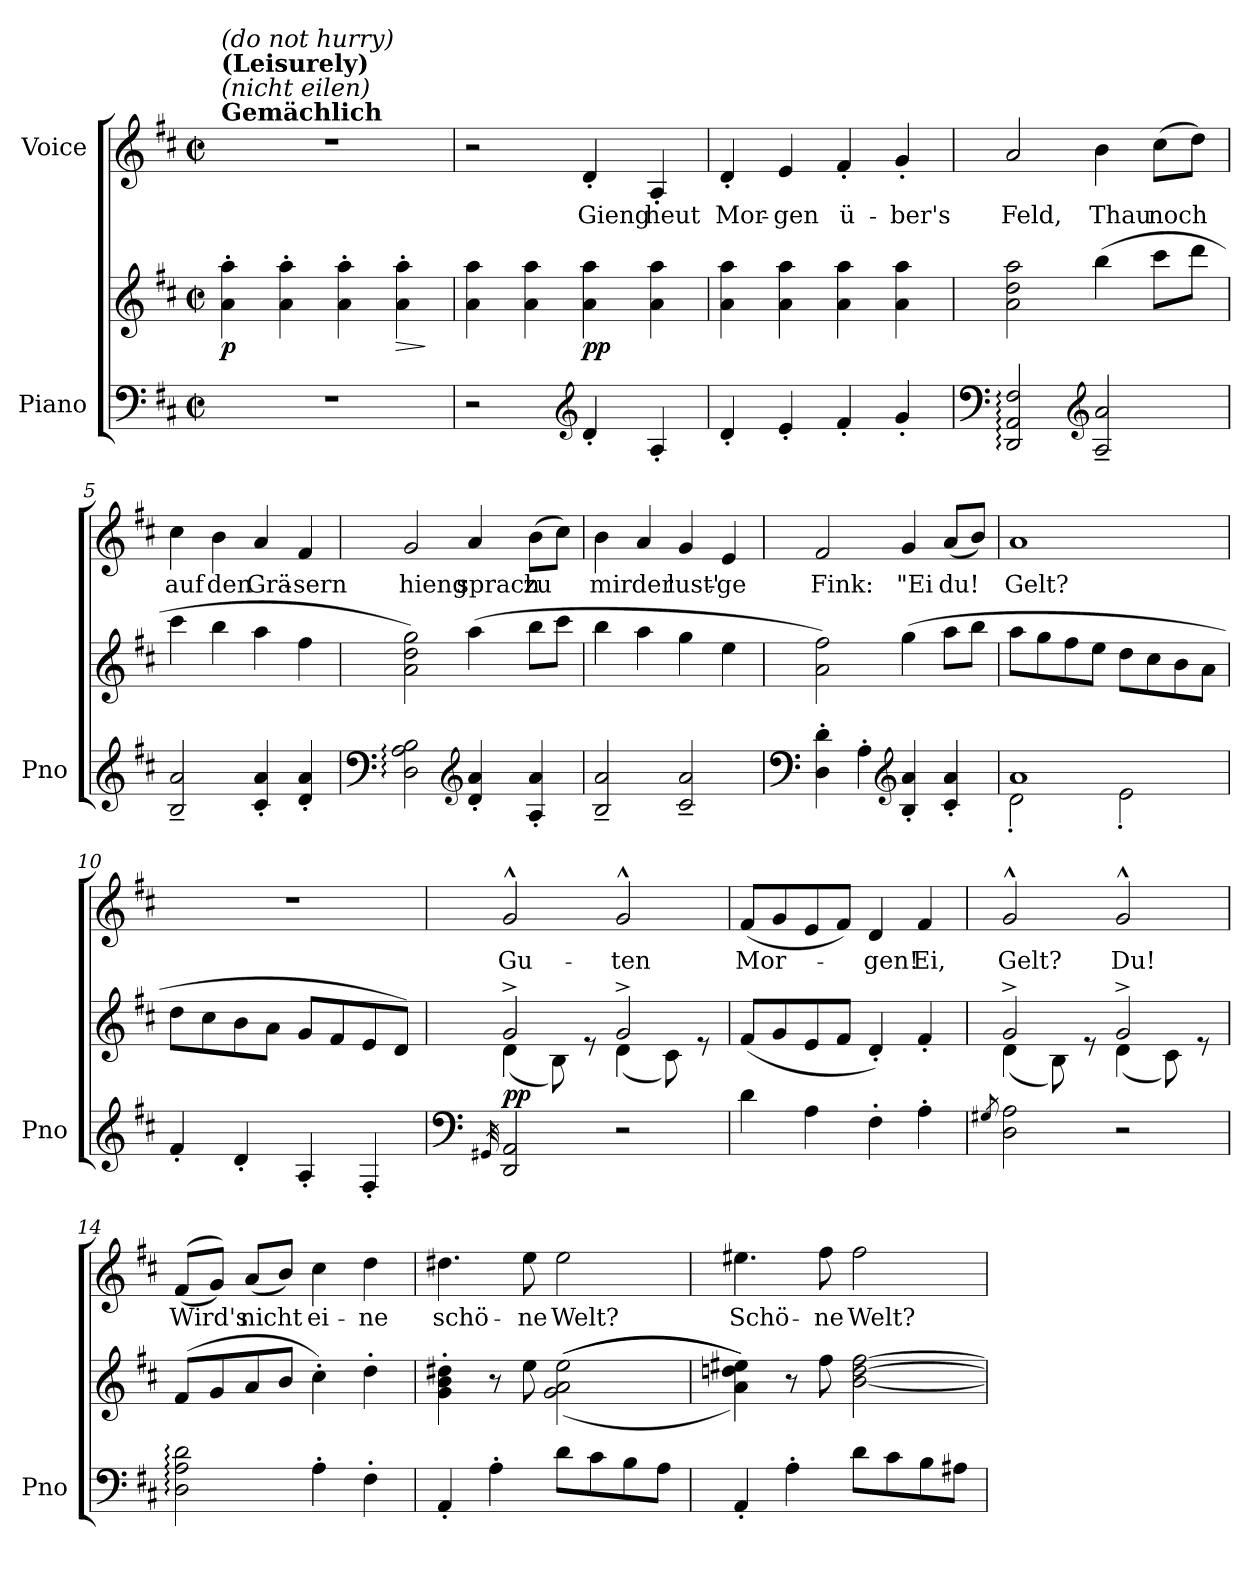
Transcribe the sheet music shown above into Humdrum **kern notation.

**kern	**kern	**dynam	**kern	**text
*part2	*part2	*part2	*part1	*part1
*staff3	*staff2	*staff2/3	*staff1	*staff1
*I"Piano	*	*	*I"Voice	*
*I'Pno	*	*	*	*
*clefF4	*clefG2	*	*clefG2	*
*k[f#c#]	*k[f#c#]	*	*k[f#c#]	*
*M2/2	*M2/2	*	*M2/2	*
*met(c|)	*met(c|)	*	*met(c|)	*
=1	=1	=1	=1	=1
!	!	!	!LO:TX:a:B:t=Gemächlich	!
!	!	!	!LO:TX:a:i:t=(nicht eilen)	!
!	!	!	!LO:TX:a:B:t=(Leisurely)	!
!	!	!	!LO:TX:a:i:t=(do not hurry)	!
!	!	!LO:DY:b	!	!
1r	4a\' 4aa\'	p	1r	.
.	4a\' 4aa\'	.	.	.
.	4a\' 4aa\'	.	.	.
!	!	!LO:HP:b	!	!
.	4a\' 4aa\'	>	.	.
.	.	]	.	.
=2	=2	=2	=2	=2
2r	4a\ 4aa\	.	2r	.
.	4a\ 4aa\	.	.	.
*clefG2	*	*	*	*
!	!	!LO:DY:b	!	!LO:LY:b
4d'/	4a\ 4aa\	pp	4d'/	Gieng
!	!	!	!	!LO:LY:b
4A'/	4a\ 4aa\	.	4A'/	heut
=3	=3	=3	=3	=3
!	!	!	!	!LO:LY:b
4d'/	4a\ 4aa\	.	4d'/	Mor-
!	!	!	!	!LO:LY:b
4e'/	4a\ 4aa\	.	4e/	-gen
!	!	!	!	!LO:LY:b
4f#'/	4a\ 4aa\	.	4f#'/	ü-
!	!	!	!	!LO:LY:b
4g'/	4a\ 4aa\	.	4g'/	-ber's
=4	=4	=4	=4	=4
*clefF4	*	*	*	*
!	!	!	!	!LO:LY:b
2DD/: 2AA/: 2F#/:	2a\ 2dd\ 2aa\	.	2a/	Feld,
*clefG2	*	*	*	*
!	!	!	!	!LO:LY:b
2A/~ 2a/~	(4bb\	.	4b\	Thau
!	!	!	!	!LO:LY:b
.	8ccc#\L	.	(8cc#\L	-noch
.	8ddd\J	.	8dd\J)	.
!!LO:LB:g=z
=5	=5	=5	=5	=5
!	!	!	!	!LO:LY:b
2B/~ 2a/~	4ccc#\	.	4cc#\	auf
!	!	!	!	!LO:LY:b
.	4bb\	.	4b\	den
!	!	!	!	!LO:LY:b
4c#/' 4a/'	4aa\	.	4a/	Grä-
!	!	!	!	!LO:LY:b
4d/' 4a/'	4ff#\	.	4f#/	-sern
=6	=6	=6	=6	=6
*clefF4	*	*	*	*
!	!	!	!	!LO:LY:b
2D\: 2A\: 2B\:	2a\ 2dd\ 2gg\)	.	2g/	hieng
*clefG2	*	*	*	*
!	!	!	!	!LO:LY:b
4d/' 4a/'	(4aa\	.	4a/	sprach
!	!	!	!	!LO:LY:b
4A/' 4a/'	8bb\L	.	(8b\L	zu
.	8ccc#\J	.	8cc#\J)	.
=7	=7	=7	=7	=7
!	!	!	!	!LO:LY:b
2B/~ 2a/~	4bb\	.	4b\	mir
!	!	!	!	!LO:LY:b
.	4aa\	.	4a/	der
!	!	!	!	!LO:LY:b
2c#/~ 2a/~	4gg\	.	4g/	lust'-
!	!	!	!	!LO:LY:b
.	4ee\	.	4e/	-ge
=8	=8	=8	=8	=8
*clefF4	*	*	*	*
!	!	!	!	!LO:LY:b
4D\' 4d\'	2a\ 2ff#\)	.	2f#/	Fink:
4A'\	.	.	.	.
*clefG2	*	*	*	*
!	!	!	!	!LO:LY:b
4B/' 4a/'	(4gg\	.	4g/	"Ei
!	!	!	!	!LO:LY:b
4c#/' 4a/'	8aa\L	.	(8a/L	du!
.	8bb\J	.	8b/J)	.
=9	=9	=9	=9	=9
*^	*	*	*	*
!	!	!	!	!	!LO:LY:b
1a	2d'\	8aa\L	.	1a	Gelt?
.	.	8gg\	.	.	.
.	.	8ff#\	.	.	.
.	.	8ee\J	.	.	.
.	2e'\	8dd\L	.	.	.
.	.	8cc#\	.	.	.
.	.	8b\	.	.	.
.	.	8a\J	.	.	.
*v	*v	*	*	*	*
!!LO:LB:g=z
=10	=10	=10	=10	=10
4f#'/	8dd\L	.	1r	.
.	8cc#\	.	.	.
4d'/	8b\	.	.	.
.	8a\J	.	.	.
4A'/	8g/L	.	.	.
.	8f#/	.	.	.
4F#'/	8e/	.	.	.
.	8d/J)	.	.	.
=11	=11	=11	=11	=11
*clefF4	*	*	*	*
32qGG#X/	.	.	.	.
*	*^	*	*	*
!	!	!	!LO:DY:a=2	!	!LO:LY:b
2DD/ 2AA/	2g^/	(4d\	pp	2g^^/	Gu-
.	.	8B\)	.	.	.
.	.	8re	.	.	.
!	!	!	!	!	!LO:LY:b
2r	2g^/	(4d\	.	2g^^/	-ten
.	.	8c#\)	.	.	.
.	.	8re	.	.	.
=12	=12	=12	=12	=12	=12
!	!	!	!	!	!LO:LY:b
*	*v	*v	*	*	*
4d\	(8f#/L	.	(8f#/L	Mor-
.	8g/	.	8g/	.
4A\	8e/	.	8e/	.
.	8f#/J	.	8f#/J)	.
!	!	!	!	!LO:LY:b
4F#'\	4d'/)	.	4d/	-gen!
!	!	!	!	!LO:LY:b
4A'\	4f#'/	.	4f#/	Ei,
=13	=13	=13	=13	=13
8qG#X/	.	.	.	.
*	*^	*	*	*
!	!	!	!	!	!LO:LY:b
2D\ 2A\	2g^/	(4d\	.	2g^^/	Gelt?
.	.	8B\)	.	.	.
.	.	8re	.	.	.
!	!	!	!	!	!LO:LY:b
2r	2g^/	(4d\	.	2g^^/	Du!
.	.	8c#\)	.	.	.
.	.	8re	.	.	.
=14	=14	=14	=14	=14	=14
!	!	!	!	!	!LO:LY:b
*	*v	*v	*	*	*
2D\: 2A\: 2d\:	(8f#/L	.	((8f#/L	Wird's
.	8g/	.	8g/J))	.
!	!	!	!	!LO:LY:b
.	8a/	.	(8a/L	nicht
.	8b/J	.	8b/J)	.
!	!	!	!	!LO:LY:b
4A'\	4cc#'\)	.	4cc#\	ei-
!	!	!	!	!LO:LY:b
4F#'\	4dd'\	.	4dd\	-ne
!!LO:LB:g=z
=15	=15	=15	=15	=15
!	!	!	!	!LO:LY:b
4AA'/	4g\' 4b\' 4dd#X\'	.	4.dd#X\	schö-
4A'\	8r	.	.	.
!	!	!	!	!LO:LY:b
.	8ee\	.	8ee\	-ne
!	!	!	!	!LO:LY:b
8d\L	(((2g\ 2a\ 2ee\	.	2ee\	Welt?
8c#\	.	.	.	.
8B\	.	.	.	.
8A\J	.	.	.	.
=16	=16	=16	=16	=16
!	!	!	!	!LO:LY:b
4AA'/	4a\ 4ddn\ 4ee#X\)))	.	4.ee#X\	Schö-
4A'\	8r	.	.	.
!	!	!	!	!LO:LY:b
.	8ff#\	.	8ff#\	-ne
!	!	!	!	!LO:LY:b
8d\L	[2b\ [2dd\ [2ff#\	.	2ff#\	Welt?
8c#\	.	.	.	.
8B\	.	.	.	.
8A#X\J	.	.	.	.
=	=	=	=	=
*-	*-	*-	*-	*-
